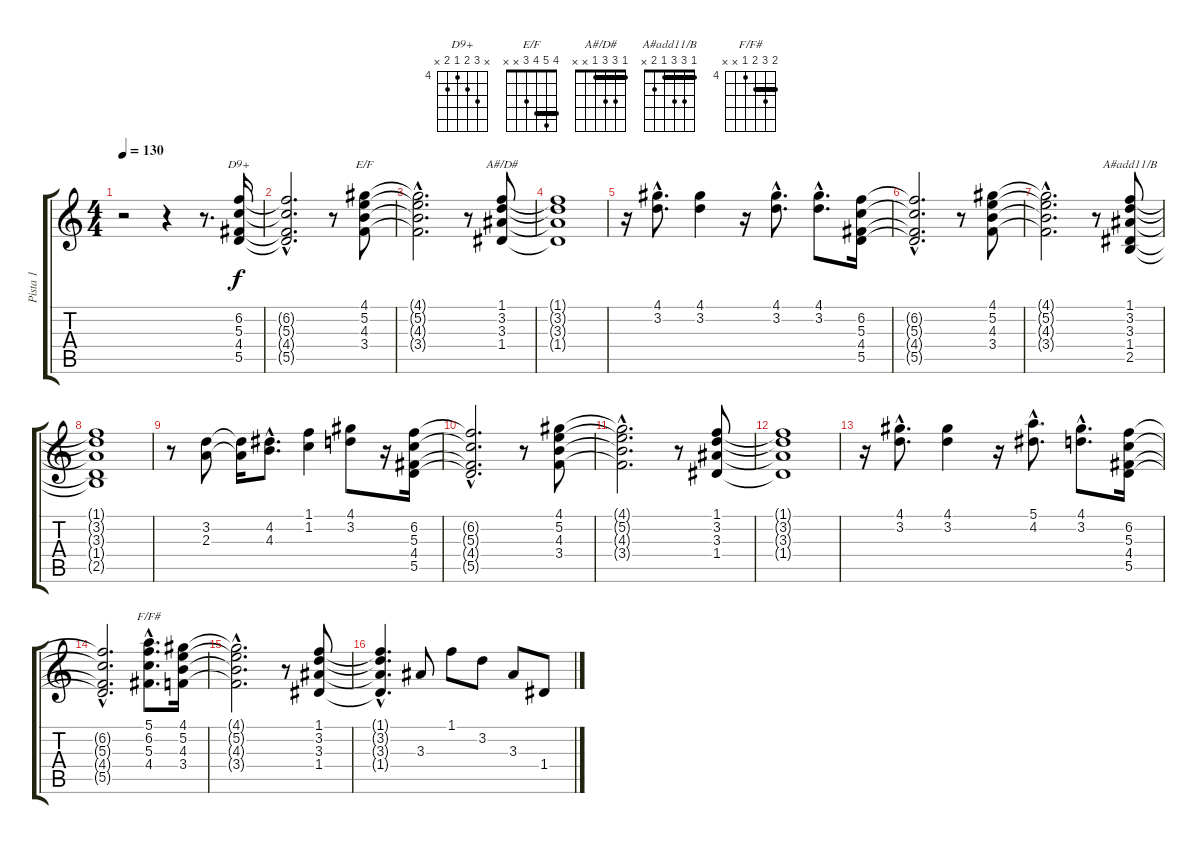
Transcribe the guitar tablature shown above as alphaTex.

\track ("Pista 1" "Pista 1") {instrument electricguitarjazz}
\staff {score tabs}
\tuning (E4 B3 G3 D3 A2 E2) {hide}
\chord ("D9+" x 6 5 4 5 x) {firstfret 4}
\chord ("E/F" 4 5 4 3 x x) {barre 4}
\chord ("A#/D#" 1 3 3 1 x x) {barre 1}
\chord ("A#add11/B" 1 3 3 1 2 x) {barre 1}
\chord ("F/F#" 5 6 5 4 x x) {firstfret 4 barre 5}
\ts (4 4)
\tempo 130
\clef g2
\ks c
r.2{dy f instrument electricguitarjazz} r.4 r.8{d} (6.2 5.3 4.4 5.5).16{ch "D9+"} |
(6.2{hac t} 5.3{hac t} 4.4{hac t} 5.5{hac t}).2{d} r.8 (4.1 5.2 4.3 3.4).8{ch "E/F"} |
(4.1{hac t} 5.2{hac t} 4.3{hac t} 3.4{hac t}).2{d} r.8 (1.1 3.2 3.3 1.4).8{ch "A#/D#"} |
(1.1{t} 3.2{t} 3.3{t} 1.4{t}).1 |
r.16 (4.1{hac} 3.2{hac}).8{d} (4.1 3.2).4 r.16 (4.1{hac} 3.2{hac}).8{d} (4.1{hac} 3.2{hac}).8{d} (6.2 5.3 4.4 5.5).16 |
(6.2{hac t} 5.3{hac t} 4.4{hac t} 5.5{hac t}).2{d} r.8 (4.1 5.2 4.3 3.4).8 |
(4.1{hac t} 5.2{hac t} 4.3{hac t} 3.4{hac t}).2{d} r.8 (1.1 3.2 3.3 1.4 2.5).8{ch "A#add11/B"} |
(1.1{t} 3.2{t} 3.3{t} 1.4{t} 2.5{t}).1 |
r.8 (3.2 2.3).8 (3.2{t} 2.3{t}).16 (4.2{hac} 4.3{hac}).8{d} (1.1 1.2).4 (4.1 3.2).8 r.16 (6.2 5.3 4.4 5.5).16 |
(6.2{hac t} 5.3{hac t} 4.4{hac t} 5.5{hac t}).2{d} r.8 (4.1 5.2 4.3 3.4).8 |
(4.1{hac t} 5.2{hac t} 4.3{hac t} 3.4{hac t}).2{d} r.8 (1.1 3.2 3.3 1.4).8 |
(1.1{t} 3.2{t} 3.3{t} 1.4{t}).1 |
r.16 (4.1{hac} 3.2{hac}).8{d} (4.1 3.2).4 r.16 (5.1{hac} 4.2{hac}).8{d} (4.1{hac} 3.2{hac}).8{d} (6.2 5.3 4.4 5.5).16 |
(6.2{hac t} 5.3{hac t} 4.4{hac t} 5.5{hac t}).2{d} (5.1{hac} 6.2{hac} 5.3{hac} 4.4{hac}).8{d ch "F/F#"} (4.1 5.2 4.3 3.4).16 |
(4.1{hac t} 5.2{hac t} 4.3{hac t} 3.4{hac t}).2{d} r.8 (1.1 3.2 3.3 1.4).8 |
(1.1{hac t} 3.2{hac t} 3.3{hac t} 1.4{hac t}).4{d} 3.3.8 1.1.8 3.2.8 3.3.8 1.4.8
